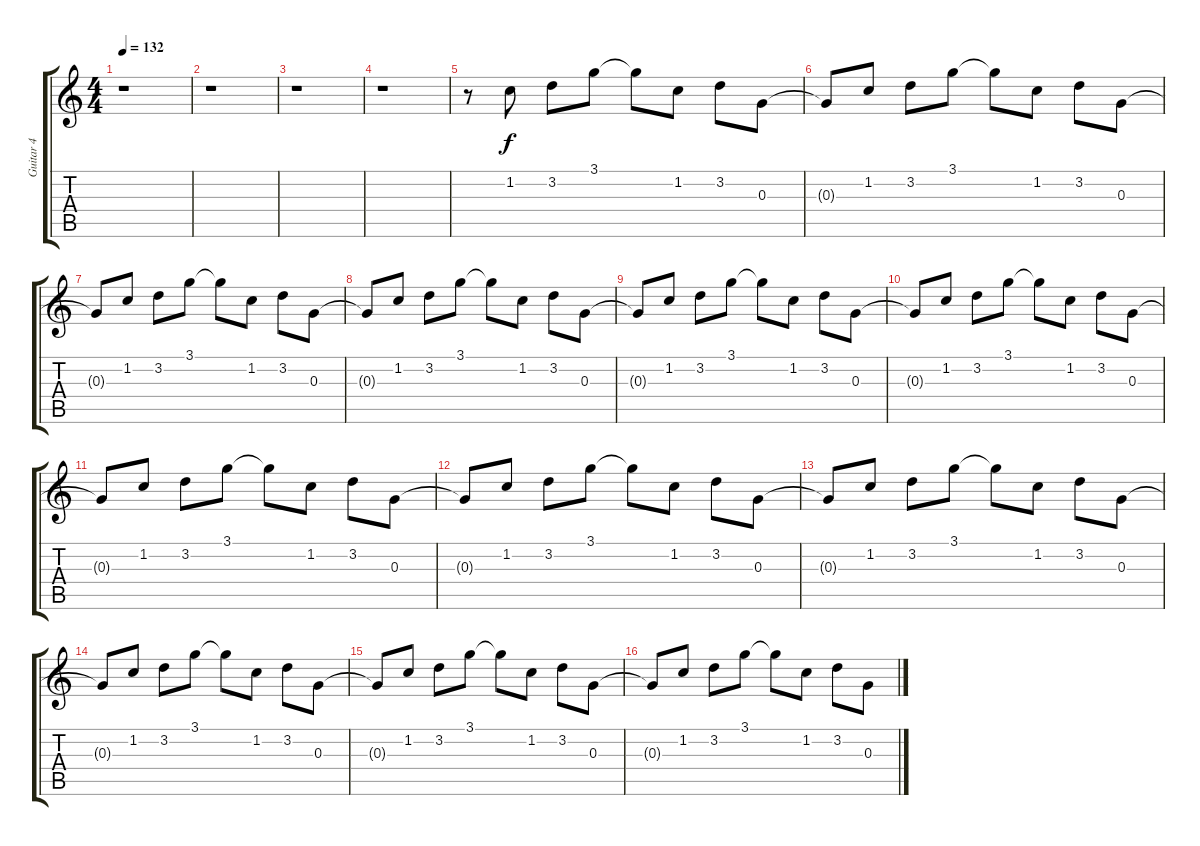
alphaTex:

\track ("Guitar 4" "Guitar 4") {instrument acousticguitarsteel}
\staff {score tabs}
\tuning (E4 B3 G3 D3 A2 E2) {hide}
\ts (4 4)
\tempo 132
\clef g2
\ks c
r.1{dy f} |
r.1 |
r.1 |
r.1 |
r.8 1.2.8{volume 6} 3.2.8 3.1.8 3.1{t}.8 1.2.8 3.2.8 0.3.8 |
0.3{t}.8 1.2.8 3.2.8 3.1.8 3.1{t}.8 1.2.8 3.2.8 0.3.8 |
0.3{t}.8 1.2.8 3.2.8 3.1.8 3.1{t}.8 1.2.8 3.2.8 0.3.8 |
0.3{t}.8 1.2.8 3.2.8 3.1.8 3.1{t}.8 1.2.8 3.2.8 0.3.8 |
0.3{t}.8 1.2.8 3.2.8 3.1.8 3.1{t}.8 1.2.8 3.2.8 0.3.8 |
0.3{t}.8 1.2.8 3.2.8 3.1.8 3.1{t}.8 1.2.8 3.2.8 0.3.8 |
0.3{t}.8 1.2.8 3.2.8 3.1.8 3.1{t}.8 1.2.8 3.2.8 0.3.8 |
0.3{t}.8 1.2.8 3.2.8 3.1.8 3.1{t}.8 1.2.8 3.2.8 0.3.8 |
0.3{t}.8 1.2.8 3.2.8 3.1.8 3.1{t}.8 1.2.8 3.2.8 0.3.8 |
0.3{t}.8 1.2.8 3.2.8 3.1.8 3.1{t}.8 1.2.8 3.2.8 0.3.8 |
0.3{t}.8 1.2.8 3.2.8 3.1.8 3.1{t}.8 1.2.8 3.2.8 0.3.8 |
0.3{t}.8 1.2.8 3.2.8 3.1.8 3.1{t}.8 1.2.8 3.2.8 0.3.8
